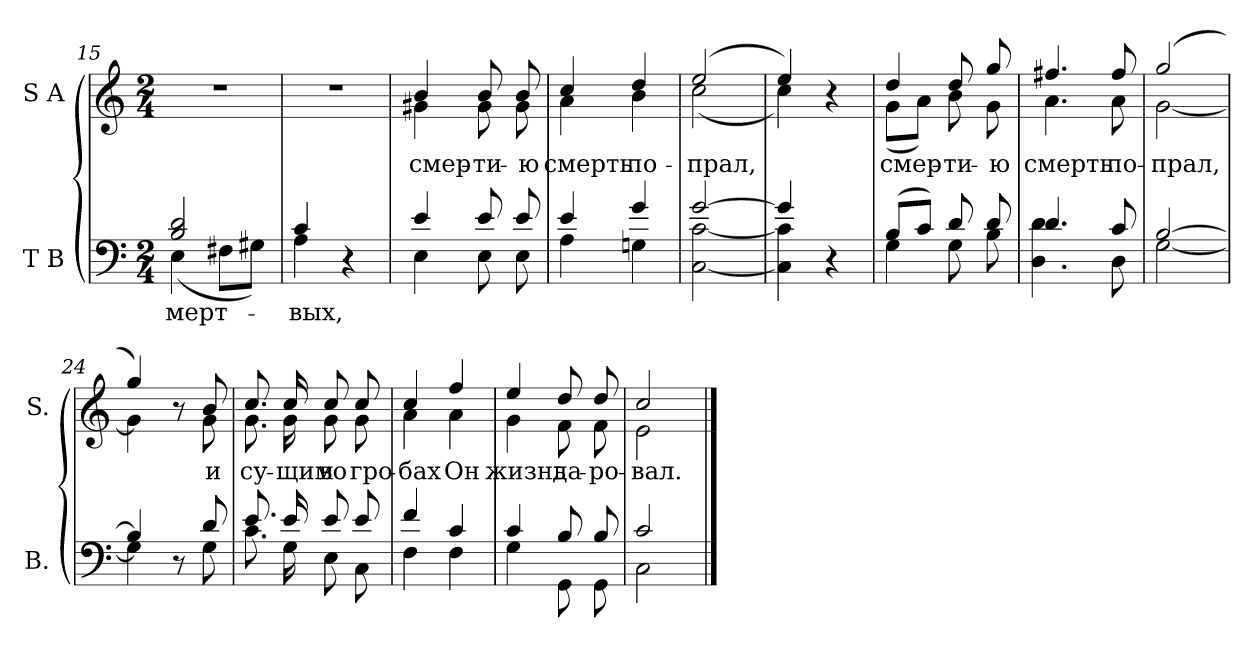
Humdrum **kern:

**kern	**text	**kern	**text
*part2	*part2	*part1	*part1
*staff2	*staff2	*staff1	*staff1
*I"T B	*	*I"S A	*
*I'B.	*	*I'S.	*
*clefF4	*	*clefG2	*
*k[]	*	*k[]	*
*C:	*	*C:	*
*M2/4	*	*M2/4	*
=15	=15	=15	=15
*^	*	*	*
!	!	!LO:LY:b:color=#000000	!LO:N:vis=1	!
2Bi/ 2di	(4Ei\	мерт-	2r	.
.	8F#Xi\L	.	.	.
.	8G#Xi\J)	.	.	.
=16	=16	=16	=16	=16
!	!	!LO:LY:b:color=#000000	!LO:N:vis=1	!
4ci/	4Ai\	-вых,	2r	.
4r	4ryy	.	.	.
!!LO:LB:g=z
=17	=17	=17	=17	=17
*	*	*	*^	*
!	!	!	!	!	!LO:LY:b:color=#000000
4ei/	4Ei\	.	4bi/	4g#Xi\	смер-
!	!	!	!	!	!LO:LY:b:color=#000000
8ei/	8Ei\	.	8bi/	8g#i\	-ти-
!	!	!	!	!	!LO:LY:b:color=#000000
8ei/	8Ei\	.	8bi/	8g#i\	-ю
=18	=18	=18	=18	=18	=18
!	!	!	!	!	!LO:LY:b:color=#000000
4ei/	4Ai\	.	4cci/	4ai\	смерть
!	!	!	!	!	!LO:LY:b:color=#000000
4gi/	4Gni\	.	4ddi/	4bi\	по-
=19	=19	=19	=19	=19	=19
!	!	!	!	!	!LO:LY:b:color=#000000
[2gi/	[2Ci\ [2ci	.	(2eei/	(2cci\	-прал,
=20	=20	=20	=20	=20	=20
4gi/]	4Ci\] 4ci]	.	4eei/)	4cci\)	.
4r	4ryy	.	4r	4ryy	.
=21	=21	=21	=21	=21	=21
!	!	!	!	!	!LO:LY:b:color=#000000
(8Bi/L	4Gi\	.	4ddi/	(8gi\L	смер-
8ci/J)	.	.	.	8ai\J)	.
!	!	!	!	!	!LO:LY:b:color=#000000
8di/	8Gi\	.	8ddi/	8bi\	-ти-
!	!	!	!	!	!LO:LY:b:color=#000000
8di/	8Bi\	.	8ggi/	8gi\	-ю
=22	=22	=22	=22	=22	=22
!	!	!	!	!	!LO:LY:b:color=#000000
4.di/	4.Di\ 4.di	.	4.ff#Xi/	4.ai\	смерть
!	!	!	!	!	!LO:LY:b:color=#000000
8ci/	8Di\	.	8ff#i/	8ai\	по-
!!LO:LB:g=z	!!
=23	=23	=23	=23	=23	=23
!	!	!	!	!	!LO:LY:b:color=#000000
[2Bi/	[2Gi\	.	(2ggi/	[2gi\	-прал,
=24	=24	=24	=24	=24	=24
4Bi/]	4Gi\]	.	4ggi/)	4gi\]	.
8r	8ryy	.	8r	8ryy	.
!	!	!	!	!	!LO:LY:b:color=#000000
8di/	8Gi\	.	8bi/	8gi\	и
=25	=25	=25	=25	=25	=25
!	!	!	!	!	!LO:LY:b:color=#000000
8.ei/	8.ci\	.	8.cci/	8.gi\	су-
!	!	!	!	!	!LO:LY:b:color=#000000
16ei/	16Gi\	.	16cci/	16gi\	-щим
!	!	!	!	!	!LO:LY:b:color=#000000
8ei/	8Ei\	.	8cci/	8gi\	во
!	!	!	!	!	!LO:LY:b:color=#000000
8ei/	8Ci\	.	8cci/	8gi\	гро-
=26	=26	=26	=26	=26	=26
!	!	!	!	!	!LO:LY:b:color=#000000
4fi/	4Fi\	.	4cci/	4ai\	-бах
!	!	!	!	!	!LO:LY:b:color=#000000
4ci/	4Fi\	.	4ffi/	4ai\	Он
=27	=27	=27	=27	=27	=27
!	!	!	!	!	!LO:LY:b:color=#000000
4ci/	4Gi\	.	4eei/	4gi\	жизнь
!	!	!	!	!	!LO:LY:b:color=#000000
8Bi/	8GGi\	.	8ddi/	8fi\	да-
!	!	!	!	!	!LO:LY:b:color=#000000
8Bi/	8GGi\	.	8ddi/	8fi\	-ро-
=28	=28	=28	=28	=28	=28
!	!	!	!	!	!LO:LY:b:color=#000000
2ci/	2Ci\	.	2cci/	2ei\	-вал.
*v	*v	*	*	*	*
*	*	*v	*v	*
==	==	==	==
*-	*-	*-	*-
